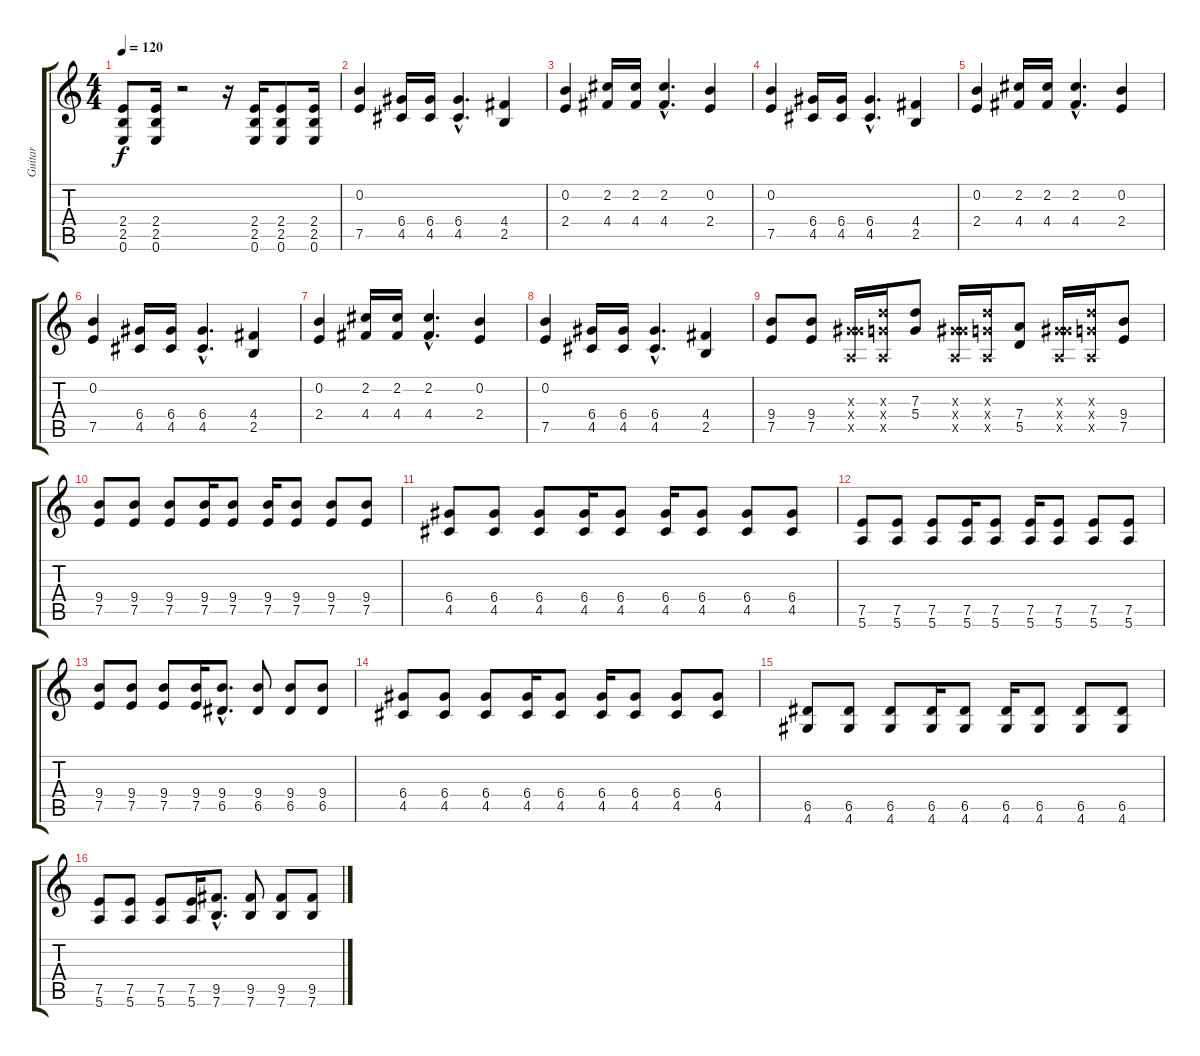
\track ("Guitar" "Guitar") {instrument overdrivenguitar}
\staff {score tabs}
\tuning (E4 B3 G3 D3 A2 E2) {hide}
\ts (4 4)
\tempo 120
\clef g2
\ks c
(2.4 2.5 0.6).8{dy f} (2.4 2.5 0.6).16 r.2 r.16 (2.4 2.5 0.6).16 (2.4 2.5 0.6).8 (2.4 2.5 0.6).16 |
(0.2 7.5).4 (6.4 4.5).16 (6.4 4.5).16 (6.4{hac} 4.5{hac}).4{d} (4.4 2.5).4 |
(0.2 2.4).4 (2.2 4.4).16 (2.2 4.4).16 (2.2{hac} 4.4{hac}).4{d} (0.2 2.4).4 |
(0.2 7.5).4 (6.4 4.5).16 (6.4 4.5).16 (6.4{hac} 4.5{hac}).4{d} (4.4 2.5).4 |
(0.2 2.4).4 (2.2 4.4).16 (2.2 4.4).16 (2.2{hac} 4.4{hac}).4{d} (0.2 2.4).4 |
(0.2 7.5).4 (6.4 4.5).16 (6.4 4.5).16 (6.4{hac} 4.5{hac}).4{d} (4.4 2.5).4 |
(0.2 2.4).4 (2.2 4.4).16 (2.2 4.4).16 (2.2{hac} 4.4{hac}).4{d} (0.2 2.4).4 |
(0.2 7.5).4 (6.4 4.5).16 (6.4 4.5).16 (6.4{hac} 4.5{hac}).4{d} (4.4 2.5).4 |
(9.4 7.5).8 (9.4 7.5).8 (0.3{x} 6.4{x} 0.5{x}).16 (7.3{x} 5.4{x} 0.5{x}).16 (7.3 5.4).8 (0.3{x} 6.4{x} 0.5{x}).16 (7.3{x} 5.4{x} 0.5{x}).16 (7.4 5.5).8 (0.3{x} 6.4{x} 0.5{x}).16 (7.3{x} 5.4{x} 0.5{x}).16 (9.4 7.5).8 |
(9.4 7.5).8 (9.4 7.5).8 (9.4 7.5).8 (9.4 7.5).16 (9.4 7.5).8 (9.4 7.5).16 (9.4 7.5).8 (9.4 7.5).8 (9.4 7.5).8 |
(6.4 4.5).8 (6.4 4.5).8 (6.4 4.5).8 (6.4 4.5).16 (6.4 4.5).8 (6.4 4.5).16 (6.4 4.5).8 (6.4 4.5).8 (6.4 4.5).8 |
(7.5 5.6).8 (7.5 5.6).8 (7.5 5.6).8 (7.5 5.6).16 (7.5 5.6).8 (7.5 5.6).16 (7.5 5.6).8 (7.5 5.6).8 (7.5 5.6).8 |
(9.4 7.5).8 (9.4 7.5).8 (9.4 7.5).8 (9.4 7.5).16 (9.4{hac} 6.5{hac}).8{d} (9.4 6.5).8 (9.4 6.5).8 (9.4 6.5).8 |
(6.4 4.5).8 (6.4 4.5).8 (6.4 4.5).8 (6.4 4.5).16 (6.4 4.5).8 (6.4 4.5).16 (6.4 4.5).8 (6.4 4.5).8 (6.4 4.5).8 |
(6.5 4.6).8 (6.5 4.6).8 (6.5 4.6).8 (6.5 4.6).16 (6.5 4.6).8 (6.5 4.6).16 (6.5 4.6).8 (6.5 4.6).8 (6.5 4.6).8 |
(7.5 5.6).8 (7.5 5.6).8 (7.5 5.6).8 (7.5 5.6).16 (9.5{hac} 7.6{hac}).8{d} (9.5 7.6).8 (9.5 7.6).8 (9.5 7.6).8
